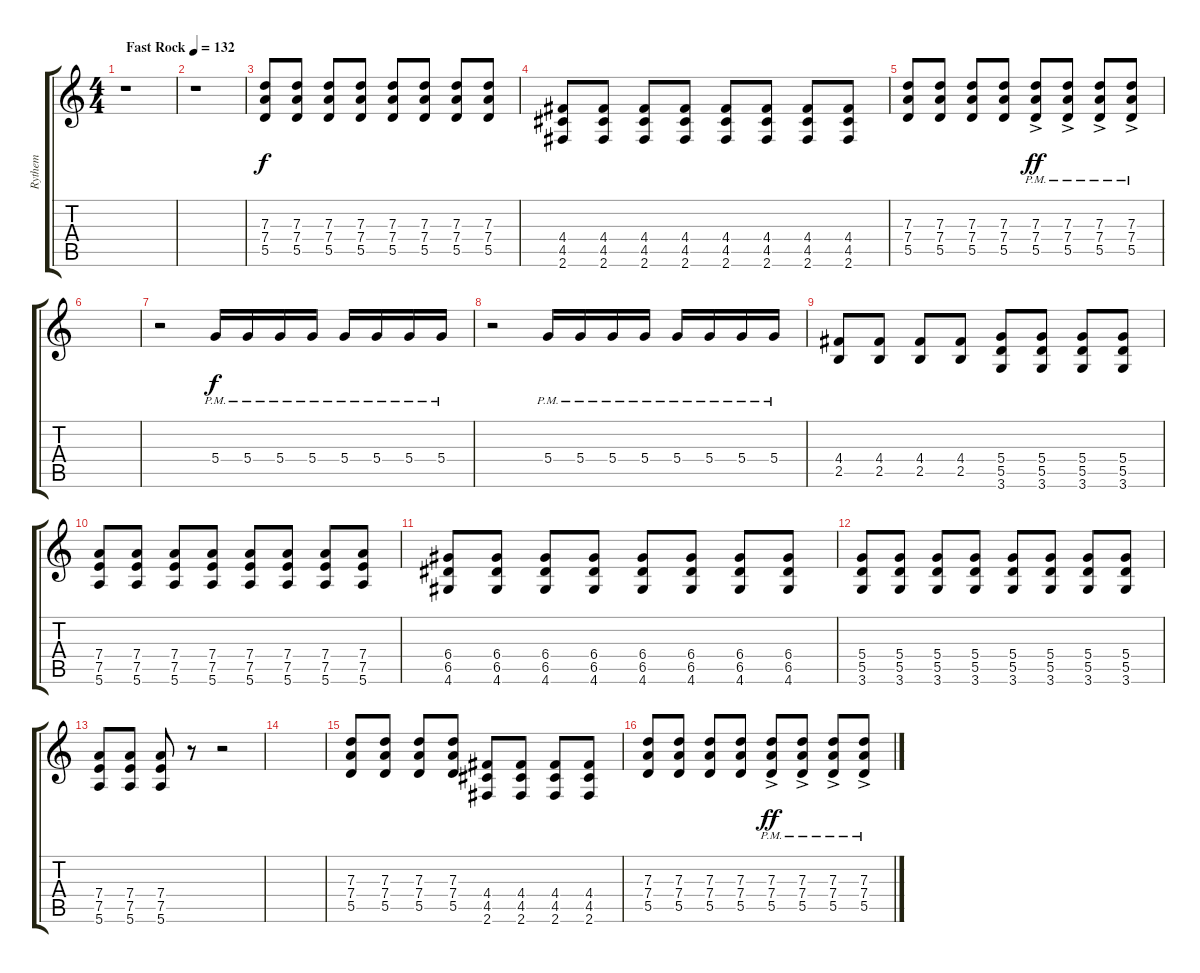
\track ("Rythem" "Rythem") {instrument distortionguitar}
\staff {score tabs}
\tuning (E4 B3 G3 D3 A2 E2) {hide}
\ts (4 4)
\tempo (132 "Fast Rock")
\clef g2
\ks c
r.1{dy f instrument distortionguitar} |
r.1 |
(7.3 7.4 5.5).8 (7.3 7.4 5.5).8 (7.3 7.4 5.5).8 (7.3 7.4 5.5).8 (7.3 7.4 5.5).8 (7.3 7.4 5.5).8 (7.3 7.4 5.5).8 (7.3 7.4 5.5).8 |
(4.4 4.5 2.6).8 (4.4 4.5 2.6).8 (4.4 4.5 2.6).8 (4.4 4.5 2.6).8 (4.4 4.5 2.6).8 (4.4 4.5 2.6).8 (4.4 4.5 2.6).8 (4.4 4.5 2.6).8 |
(7.3 7.4 5.5).8 (7.3 7.4 5.5).8 (7.3 7.4 5.5).8 (7.3 7.4 5.5).8 (7.3{ac pm} 7.4{ac pm} 5.5{ac pm}).8{dy ff} (7.3{ac pm} 7.4{ac pm} 5.5{ac pm}).8 (7.3{ac pm} 7.4{ac pm} 5.5{ac pm}).8 (7.3{ac pm} 7.4{ac pm} 5.5{ac pm}).8 |
|
r.2 5.4{pm}.16{dy f} 5.4{pm}.16 5.4{pm}.16 5.4{pm}.16 5.4{pm}.16 5.4{pm}.16 5.4{pm}.16 5.4{pm}.16 |
r.2 5.4{pm}.16 5.4{pm}.16 5.4{pm}.16 5.4{pm}.16 5.4{pm}.16 5.4{pm}.16 5.4{pm}.16 5.4{pm}.16 |
(4.4 2.5).8 (4.4 2.5).8 (4.4 2.5).8 (4.4 2.5).8 (5.4 5.5 3.6).8 (5.4 5.5 3.6).8 (5.4 5.5 3.6).8 (5.4 5.5 3.6).8 |
(7.4 7.5 5.6).8 (7.4 7.5 5.6).8 (7.4 7.5 5.6).8 (7.4 7.5 5.6).8 (7.4 7.5 5.6).8 (7.4 7.5 5.6).8 (7.4 7.5 5.6).8 (7.4 7.5 5.6).8 |
(6.4 6.5 4.6).8 (6.4 6.5 4.6).8 (6.4 6.5 4.6).8 (6.4 6.5 4.6).8 (6.4 6.5 4.6).8 (6.4 6.5 4.6).8 (6.4 6.5 4.6).8 (6.4 6.5 4.6).8 |
(5.4 5.5 3.6).8 (5.4 5.5 3.6).8 (5.4 5.5 3.6).8 (5.4 5.5 3.6).8 (5.4 5.5 3.6).8 (5.4 5.5 3.6).8 (5.4 5.5 3.6).8 (5.4 5.5 3.6).8 |
(7.4 7.5 5.6).8 (7.4 7.5 5.6).8 (7.4 7.5 5.6).8 r.8 r.2 |
|
(7.3 7.4 5.5).8 (7.3 7.4 5.5).8 (7.3 7.4 5.5).8 (7.3 7.4 5.5).8 (4.4 4.5 2.6).8 (4.4 4.5 2.6).8 (4.4 4.5 2.6).8 (4.4 4.5 2.6).8 |
(7.3 7.4 5.5).8 (7.3 7.4 5.5).8 (7.3 7.4 5.5).8 (7.3 7.4 5.5).8 (7.3{ac pm} 7.4{ac pm} 5.5{ac pm}).8{dy ff} (7.3{ac pm} 7.4{ac pm} 5.5{ac pm}).8 (7.3{ac pm} 7.4{ac pm} 5.5{ac pm}).8 (7.3{ac pm} 7.4{ac pm} 5.5{ac pm}).8
